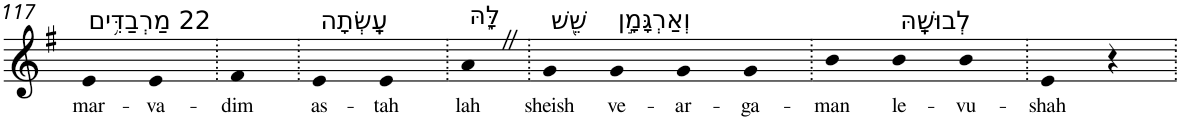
**kern	**text
*part1	*part1
*staff1	*staff1
*I"Piano	*
*I'Pno	*
!!LO:PB:g=z
*clefG2	*
*k[f#]	*
*G:	*
=117	=117
!LO:TX:a:t=22 מַרְבַדִּ֥ים	!
!	!LO:LY:b
4e	mar-
!	!LO:LY:b
4e	-va-
=118.	=118.
!	!LO:LY:b
4f#	-dim
=119.	=119.
!LO:TX:a:t=עָֽשְׂתָה	!
!	!LO:LY:b
4e	as-
!	!LO:LY:b
4e	-tah
=120.	=120.
!LO:TX:a:t=לָּ֑הּ	!
!	!LO:LY:b
4aZ	lah
=121.	=121.
!LO:TX:a:t=שֵׁ֖שׁ	!
!	!LO:LY:b
4g	sheish
!LO:TX:a:t=וְאַרְגָּמָ֣ן	!
!	!LO:LY:b
4g	ve-
!	!LO:LY:b
4g	-ar-
!	!LO:LY:b
4g	-ga-
=122.	=122.
!	!LO:LY:b
4b	-man
!LO:TX:a:t=לְבוּשָֽׁהּ	!
!	!LO:LY:b
4b	le-
!	!LO:LY:b
4b	-vu-
=123.	=123.
!	!LO:LY:b
4e	-shah
4r	.
=.	=.
*-	*-
